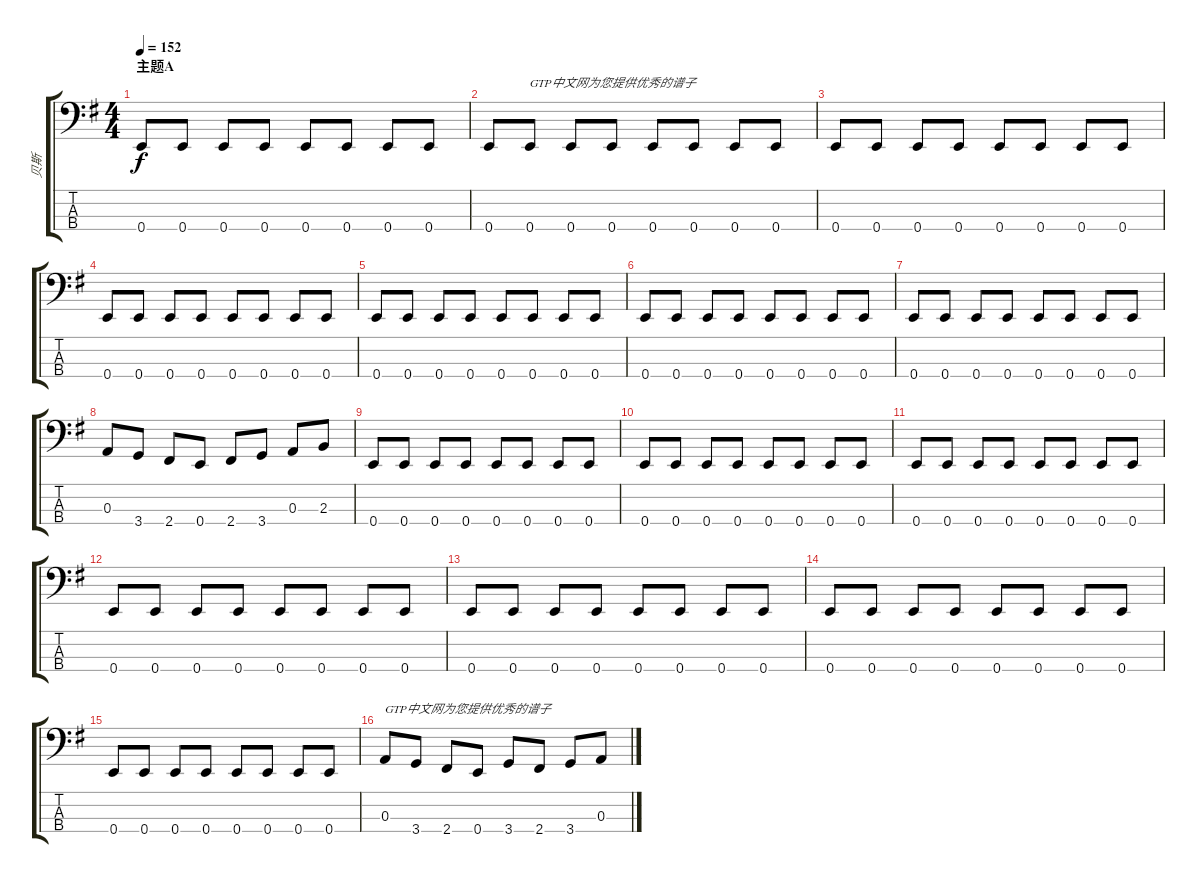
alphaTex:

\track ("贝斯" "贝斯") {instrument electricbasspick}
\staff {score tabs}
\tuning (G2 D2 A1 E1) {hide}
\ts (4 4)
\section ("" "主题A")
\tempo 152
\clef f4
\ks g
0.4.8{dy f} 0.4.8 0.4.8 0.4.8 0.4.8 0.4.8 0.4.8 0.4.8 |
0.4.8 0.4.8{txt "GTP中文网为您提供优秀的谱子"} 0.4.8 0.4.8 0.4.8 0.4.8 0.4.8 0.4.8 |
0.4.8 0.4.8 0.4.8 0.4.8 0.4.8 0.4.8 0.4.8 0.4.8 |
0.4.8 0.4.8 0.4.8 0.4.8 0.4.8 0.4.8 0.4.8 0.4.8 |
0.4.8 0.4.8 0.4.8 0.4.8 0.4.8 0.4.8 0.4.8 0.4.8 |
0.4.8 0.4.8 0.4.8 0.4.8 0.4.8 0.4.8 0.4.8 0.4.8 |
0.4.8 0.4.8 0.4.8 0.4.8 0.4.8 0.4.8 0.4.8 0.4.8 |
0.3.8 3.4.8 2.4.8 0.4.8 2.4.8 3.4.8 0.3.8 2.3.8 |
0.4.8 0.4.8 0.4.8 0.4.8 0.4.8 0.4.8 0.4.8 0.4.8 |
0.4.8 0.4.8 0.4.8 0.4.8 0.4.8 0.4.8 0.4.8 0.4.8 |
0.4.8 0.4.8 0.4.8 0.4.8 0.4.8 0.4.8 0.4.8 0.4.8 |
0.4.8 0.4.8 0.4.8 0.4.8 0.4.8 0.4.8 0.4.8 0.4.8 |
0.4.8 0.4.8 0.4.8 0.4.8 0.4.8 0.4.8 0.4.8 0.4.8 |
0.4.8 0.4.8 0.4.8 0.4.8 0.4.8 0.4.8 0.4.8 0.4.8 |
0.4.8 0.4.8 0.4.8 0.4.8 0.4.8 0.4.8 0.4.8 0.4.8 |
0.3.8{txt "GTP中文网为您提供优秀的谱子"} 3.4.8 2.4.8 0.4.8 3.4.8 2.4.8 3.4.8 0.3.8
